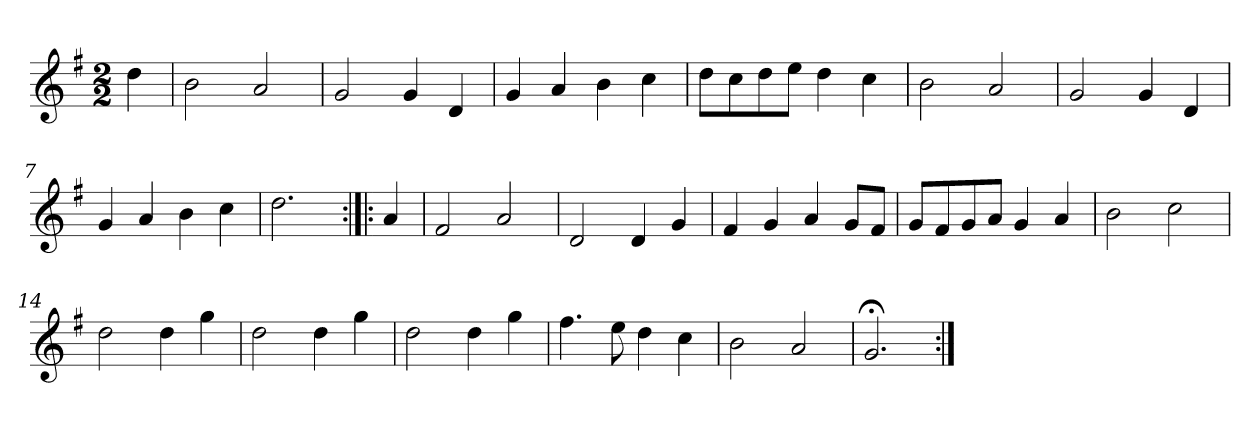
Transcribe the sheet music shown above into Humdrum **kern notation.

**kern
*part1
*staff1
*clefG2
*k[f#]
*G:
*M2/2
*MM152
=
4dd
=1
2b
2a
=2
2g
4g
4d
=3
4g
4a
4b
4cc
=4
8dd\L
8cc\
8dd\
8ee\J
4dd
4cc
=5
2b
2a
=6
2g
4g
4d
=7
4g
4a
4b
4cc
=8
2.dd
=:|!|:
4a
=9
2f#
2a
=10
2d
4d
4g
=11
4f#
4g
4a
8g/L
8f#/J
=12
8g/L
8f#/
8g/
8a/J
4g
4a
=13
2b
2cc
=14
2dd
4dd
4gg
=15
2dd
4dd
4gg
=16
2dd
4dd
4gg
=17
4.ff#
8ee
4dd
4cc
=18
2b
2a
=19
2.g;<
=:|!
*-
